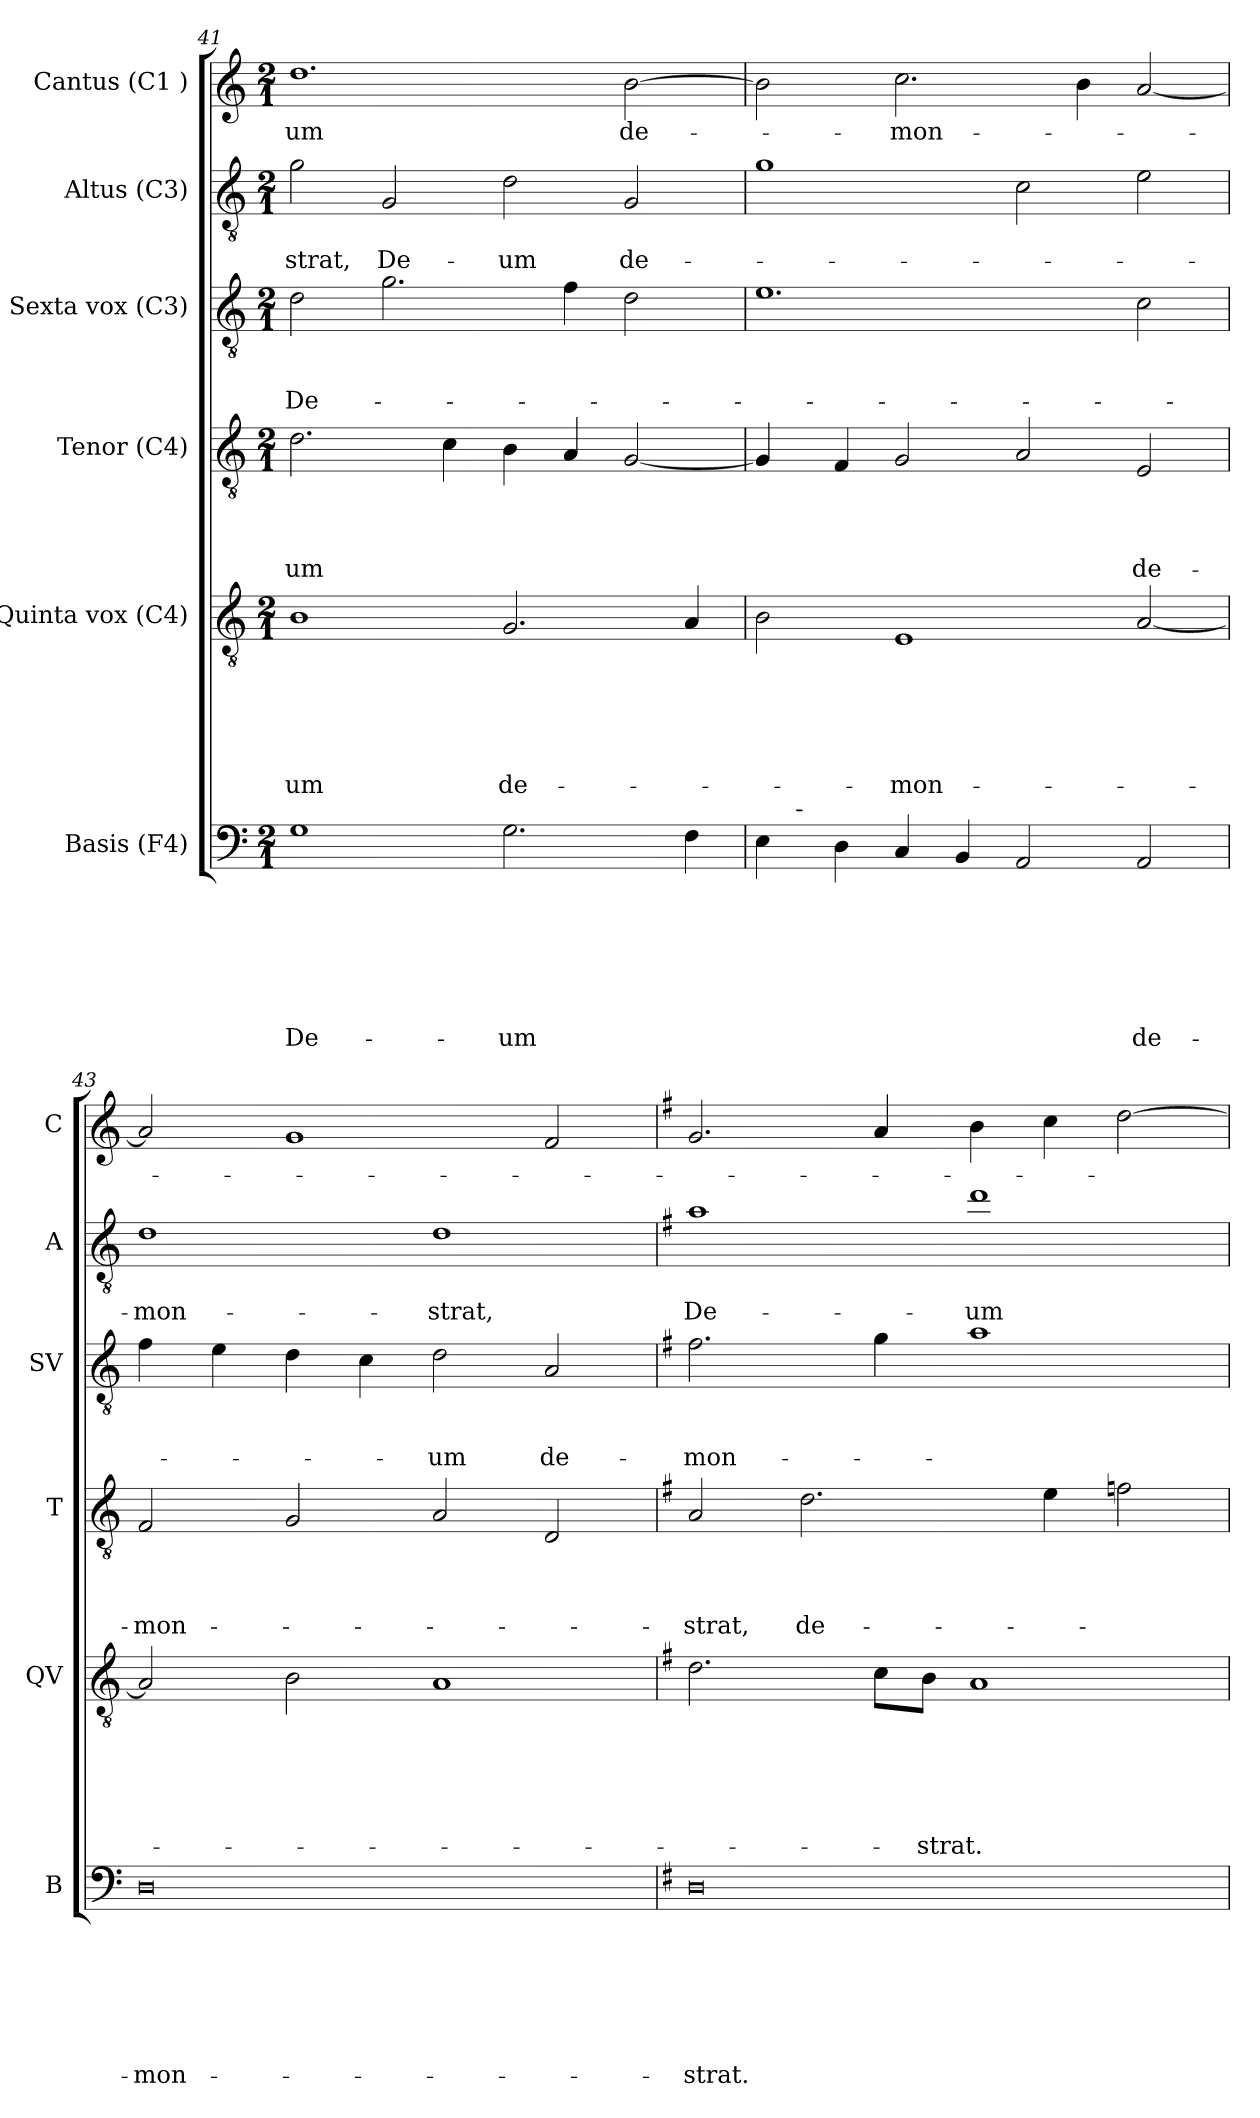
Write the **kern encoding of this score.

**kern	**text	**text	**text	**text	**text	**text	**text	**kern	**text	**text	**text	**text	**text	**text	**kern	**text	**text	**text	**text	**kern	**text	**text	**text	**kern	**text	**text	**kern	**text
*part6	*part6	*part6	*part6	*part6	*part6	*part6	*part6	*part5	*part5	*part5	*part5	*part5	*part5	*part5	*part4	*part4	*part4	*part4	*part4	*part3	*part3	*part3	*part3	*part2	*part2	*part2	*part1	*part1
*staff6	*staff6	*staff6	*staff6	*staff6	*staff6	*staff6	*staff6	*staff5	*staff5	*staff5	*staff5	*staff5	*staff5	*staff5	*staff4	*staff4	*staff4	*staff4	*staff4	*staff3	*staff3	*staff3	*staff3	*staff2	*staff2	*staff2	*staff1	*staff1
*I"Basis (F4)	*	*	*	*	*	*	*	*I"Quinta vox (C4)	*	*	*	*	*	*	*I"Tenor (C4)	*	*	*	*	*I"Sexta vox (C3)	*	*	*	*I"Altus (C3)	*	*	*I"Cantus (C1 )	*
*I'B	*	*	*	*	*	*	*	*I'QV	*	*	*	*	*	*	*I'T	*	*	*	*	*I'SV	*	*	*	*I'A	*	*	*I'C	*
*clefF4	*	*	*	*	*	*	*	*clefGv2	*	*	*	*	*	*	*clefGv2	*	*	*	*	*clefGv2	*	*	*	*clefGv2	*	*	*clefG2	*
*k[]	*	*	*	*	*	*	*	*k[]	*	*	*	*	*	*	*k[]	*	*	*	*	*k[]	*	*	*	*k[]	*	*	*k[]	*
*C:	*	*	*	*	*	*	*	*C:	*	*	*	*	*	*	*C:	*	*	*	*	*C:	*	*	*	*C:	*	*	*C:	*
*M2/1	*	*	*	*	*	*	*	*M2/1	*	*	*	*	*	*	*M2/1	*	*	*	*	*M2/1	*	*	*	*M2/1	*	*	*M2/1	*
=41	=41	=41	=41	=41	=41	=41	=41	=41	=41	=41	=41	=41	=41	=41	=41	=41	=41	=41	=41	=41	=41	=41	=41	=41	=41	=41	=41	=41
!	!	!	!	!	!	!	!LO:LY:b	!	!	!	!	!	!	!LO:LY:b	!	!	!	!	!LO:LY:b	!	!	!	!LO:LY:b	!	!	!LO:LY:b	!	!LO:LY:b
1G	.	.	.	.	.	.	De-	1B	.	.	.	.	.	-um	2.d\	.	.	.	-um	2d\	.	.	De-	2g\	.	-strat,	1.dd	-um
!	!	!	!	!	!	!	!	!	!	!	!	!	!	!	!	!	!	!	!	!	!	!	!	!	!	!LO:LY:b	!	!
.	.	.	.	.	.	.	.	.	.	.	.	.	.	.	.	.	.	.	.	2.g\	.	.	.	2G/	.	De-	.	.
.	.	.	.	.	.	.	.	.	.	.	.	.	.	.	4c\	.	.	.	.	.	.	.	.	.	.	.	.	.
!	!	!	!	!	!	!	!LO:LY:b	!	!	!	!	!	!	!LO:LY:b	!	!	!	!	!	!	!	!	!	!	!	!LO:LY:b	!	!
2.G\	.	.	.	.	.	.	-um	2.G/	.	.	.	.	.	de-	4B\	.	.	.	.	.	.	.	.	2d\	.	-um	.	.
.	.	.	.	.	.	.	.	.	.	.	.	.	.	.	4A/	.	.	.	.	4f\	.	.	.	.	.	.	.	.
!	!	!	!	!	!	!	!	!	!	!	!	!	!	!	!	!	!	!	!	!	!	!	!	!	!	!LO:LY:b	!	!LO:LY:b
.	.	.	.	.	.	.	.	.	.	.	.	.	.	.	[<2G/	.	.	.	.	2d\	.	.	.	2G/	.	de-	[<2b\	de-
4F\	.	.	.	.	.	.	.	4A/	.	.	.	.	.	.	.	.	.	.	.	.	.	.	.	.	.	.	.	.
!!LO:LB:g=z
=42	=42	=42	=42	=42	=42	=42	=42	=42	=42	=42	=42	=42	=42	=42	=42	=42	=42	=42	=42	=42	=42	=42	=42	=42	=42	=42	=42	=42
*^	*	*	*	*	*	*	*	*	*	*	*	*	*	*	*	*	*	*	*	*	*	*	*	*	*	*	*	*
4E\	8ryy	.	.	.	.	.	.	.	2B\	.	.	.	.	.	.	4G/]	.	.	.	.	1.e	.	.	.	1g	.	.	2b\]	.
!	!LO:TX:a:t=-	!	!	!	!	!	!	!	!	!	!	!	!	!	!	!	!	!	!	!	!	!	!	!	!	!	!	!	!
.	1...ryy	.	.	.	.	.	.	.	.	.	.	.	.	.	.	.	.	.	.	.	.	.	.	.	.	.	.	.	.
4D\	.	.	.	.	.	.	.	.	.	.	.	.	.	.	.	4F/	.	.	.	.	.	.	.	.	.	.	.	.	.
!	!	!	!	!	!	!	!	!	!	!	!	!	!	!	!LO:LY:b	!	!	!	!	!	!	!	!	!	!	!	!	!	!LO:LY:b
4C/	.	.	.	.	.	.	.	.	1E	.	.	.	.	.	-mon-	2G/	.	.	.	.	.	.	.	.	.	.	.	2.cc\	-mon-
4BB/	.	.	.	.	.	.	.	.	.	.	.	.	.	.	.	.	.	.	.	.	.	.	.	.	.	.	.	.	.
2AA/	.	.	.	.	.	.	.	.	.	.	.	.	.	.	.	2A/	.	.	.	.	.	.	.	.	2c\	.	.	.	.
.	.	.	.	.	.	.	.	.	.	.	.	.	.	.	.	.	.	.	.	.	.	.	.	.	.	.	.	4b\	.
!	!	!	!	!	!	!	!	!LO:LY:b	!	!	!	!	!	!	!	!	!	!	!	!LO:LY:b	!	!	!	!	!	!	!	!	!
2AA/	.	.	.	.	.	.	.	de-	[<2A/	.	.	.	.	.	.	2E/	.	.	.	de-	2c\	.	.	.	2e\	.	.	[<2a/	.
=43	=43	=43	=43	=43	=43	=43	=43	=43	=43	=43	=43	=43	=43	=43	=43	=43	=43	=43	=43	=43	=43	=43	=43	=43	=43	=43	=43	=43	=43
!	!	!	!	!	!	!	!	!LO:LY:b	!	!	!	!	!	!	!	!	!	!	!	!LO:LY:b	!	!	!	!	!	!	!LO:LY:b	!	!
*v	*v	*	*	*	*	*	*	*	*	*	*	*	*	*	*	*	*	*	*	*	*	*	*	*	*	*	*	*	*
0D	.	.	.	.	.	.	-mon-	2A/]	.	.	.	.	.	.	2F/	.	.	.	-mon-	4f\	.	.	.	1d	.	-mon-	2a/]	.
.	.	.	.	.	.	.	.	.	.	.	.	.	.	.	.	.	.	.	.	4e\	.	.	.	.	.	.	.	.
.	.	.	.	.	.	.	.	2B\	.	.	.	.	.	.	2G/	.	.	.	.	4d\	.	.	.	.	.	.	1g	.
.	.	.	.	.	.	.	.	.	.	.	.	.	.	.	.	.	.	.	.	4c\	.	.	.	.	.	.	.	.
!	!	!	!	!	!	!	!	!	!	!	!	!	!	!	!	!	!	!	!	!	!	!	!LO:LY:b	!	!	!LO:LY:b	!	!
.	.	.	.	.	.	.	.	1A	.	.	.	.	.	.	2A/	.	.	.	.	2d\	.	.	-um	1d	.	-strat,	.	.
!	!	!	!	!	!	!	!	!	!	!	!	!	!	!	!	!	!	!	!	!	!	!	!LO:LY:b	!	!	!	!	!
.	.	.	.	.	.	.	.	.	.	.	.	.	.	.	2D/	.	.	.	.	2A/	.	.	de-	.	.	.	2f/	.
=44	=44	=44	=44	=44	=44	=44	=44	=44	=44	=44	=44	=44	=44	=44	=44	=44	=44	=44	=44	=44	=44	=44	=44	=44	=44	=44	=44	=44
*k[f#]	*	*	*	*	*	*	*	*k[f#]	*	*	*	*	*	*	*k[f#]	*	*	*	*	*k[f#]	*	*	*	*k[f#]	*	*	*k[f#]	*
*G:	*	*	*	*	*	*	*	*G:	*	*	*	*	*	*	*G:	*	*	*	*	*G:	*	*	*	*G:	*	*	*G:	*
!	!	!	!	!	!	!	!LO:LY:b	!	!	!	!	!	!	!	!	!	!	!	!LO:LY:b	!	!	!	!LO:LY:b	!	!	!LO:LY:b	!	!
0D	.	.	.	.	.	.	-strat.	2.d\	.	.	.	.	.	.	2A/	.	.	.	-strat,	2.f#\	.	.	-mon-	1a	.	De-	2.g/	.
!	!	!	!	!	!	!	!	!	!	!	!	!	!	!	!	!	!	!	!LO:LY:b	!	!	!	!	!	!	!	!	!
.	.	.	.	.	.	.	.	.	.	.	.	.	.	.	2.d\	.	.	.	de-	.	.	.	.	.	.	.	.	.
.	.	.	.	.	.	.	.	8c\L	.	.	.	.	.	.	.	.	.	.	.	4g\	.	.	.	.	.	.	4a/	.
!	!	!	!	!	!	!	!	!	!	!	!	!	!	!LO:LY:b	!	!	!	!	!	!	!	!	!	!	!	!	!	!
.	.	.	.	.	.	.	.	8B\J	.	.	.	.	.	-strat.	.	.	.	.	.	.	.	.	.	.	.	.	.	.
!	!	!	!	!	!	!	!	!	!	!	!	!	!	!	!	!	!	!	!	!	!	!	!	!	!	!LO:LY:b	!	!
.	.	.	.	.	.	.	.	1A	.	.	.	.	.	.	.	.	.	.	.	1a	.	.	.	1dd	.	-um	4b\	.
.	.	.	.	.	.	.	.	.	.	.	.	.	.	.	4e\	.	.	.	.	.	.	.	.	.	.	.	4cc\	.
.	.	.	.	.	.	.	.	.	.	.	.	.	.	.	2fn\	.	.	.	.	.	.	.	.	.	.	.	[>2dd\	.
=	=	=	=	=	=	=	=	=	=	=	=	=	=	=	=	=	=	=	=	=	=	=	=	=	=	=	=	=
*-	*-	*-	*-	*-	*-	*-	*-	*-	*-	*-	*-	*-	*-	*-	*-	*-	*-	*-	*-	*-	*-	*-	*-	*-	*-	*-	*-	*-
